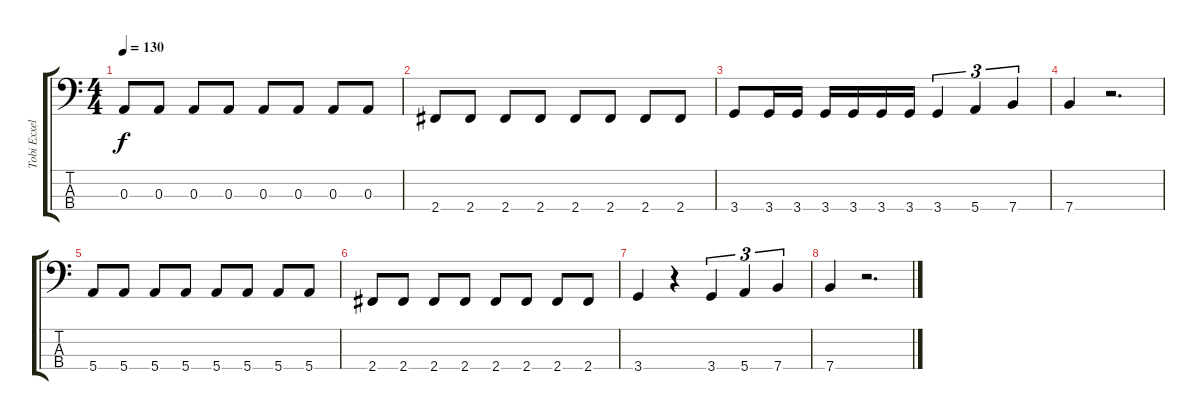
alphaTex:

\track ("Tobi Exxel" "Tobi Exxel") {instrument electricbasspick}
\staff {score tabs}
\tuning (G2 D2 A1 E1) {hide}
\ts (4 4)
\tempo 130
\clef f4
\ks c
0.3.8{dy f} 0.3.8 0.3.8 0.3.8 0.3.8 0.3.8 0.3.8 0.3.8 |
2.4.8 2.4.8 2.4.8 2.4.8 2.4.8 2.4.8 2.4.8 2.4.8 |
3.4.8 3.4.16 3.4.16 3.4.16 3.4.16 3.4.16 3.4.16 3.4.4{tu (3 2)} 5.4.4{tu (3 2)} 7.4.4{tu (3 2)} |
7.4.4 r.2{d} |
5.4.8 5.4.8 5.4.8 5.4.8 5.4.8 5.4.8 5.4.8 5.4.8 |
2.4.8 2.4.8 2.4.8 2.4.8 2.4.8 2.4.8 2.4.8 2.4.8 |
3.4.4 r.4 3.4.4{tu (3 2)} 5.4.4{tu (3 2)} 7.4.4{tu (3 2)} |
7.4.4 r.2{d}
